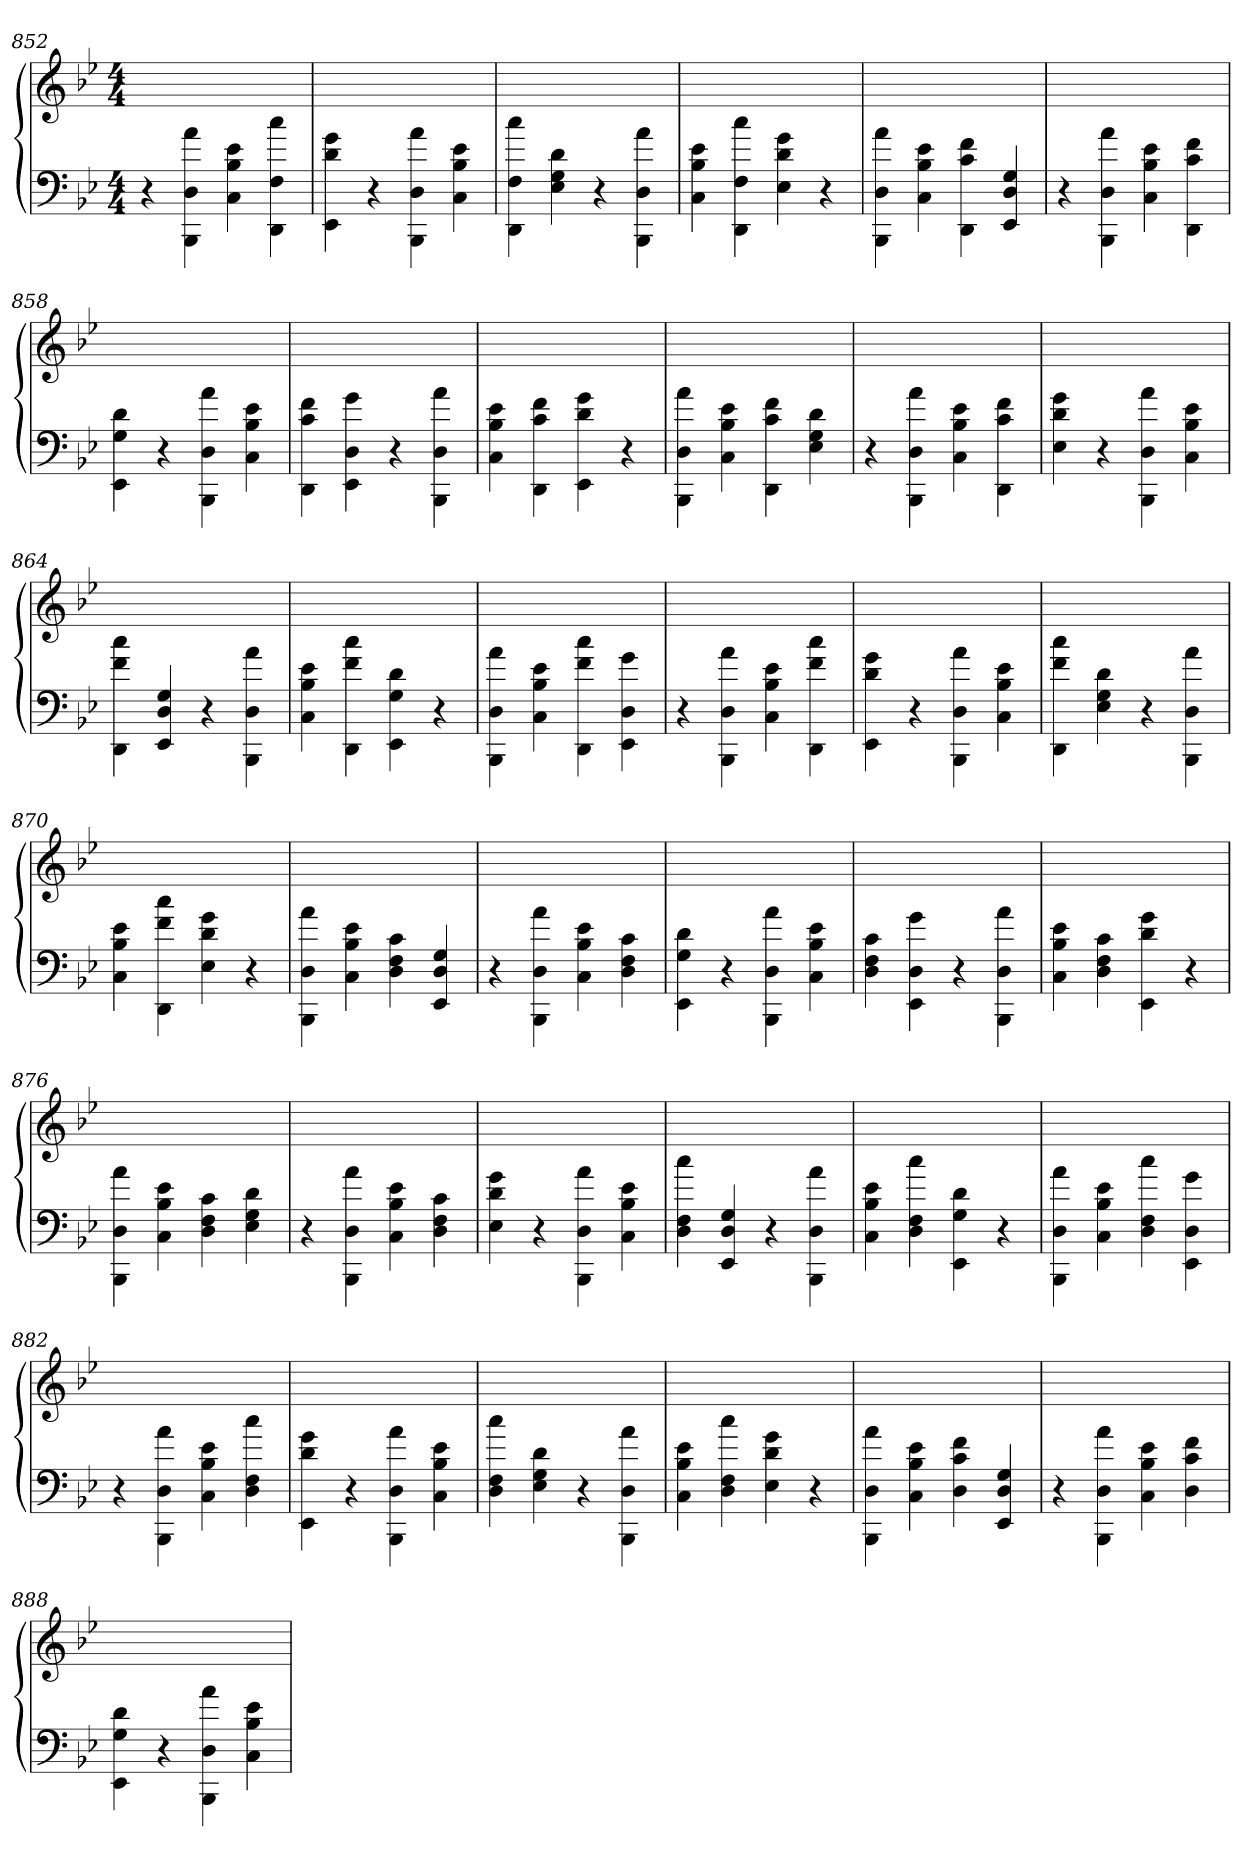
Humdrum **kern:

**kern	**kern
*part2	*part1
*staff2	*staff1
*clefF4	*clefG2
*k[b-e-]	*k[b-e-]
*B-:	*B-:
*M4/4	*M4/4
=852	=852
4r	1ryy
4BBB- 4D 4a	.
4C 4B- 4e-	.
4DD 4F 4cc	.
=853	=853
4EE- 4d 4g	1ryy
4r	.
4BBB- 4D 4a	.
4C 4B- 4e-	.
=854	=854
4DD 4F 4cc	1ryy
4E- 4G 4d	.
4r	.
4BBB- 4D 4a	.
=855	=855
4C 4B- 4e-	1ryy
4DD 4F 4cc	.
4E- 4d 4g	.
4r	.
=856	=856
4BBB- 4D 4a	1ryy
4C 4B- 4e-	.
4DD 4c 4f	.
4EE- 4D 4G	.
=857	=857
4r	1ryy
4BBB- 4D 4a	.
4C 4B- 4e-	.
4DD 4c 4f	.
=858	=858
4EE- 4G 4d	1ryy
4r	.
4BBB- 4D 4a	.
4C 4B- 4e-	.
=859	=859
4DD 4c 4f	1ryy
4EE- 4D 4g	.
4r	.
4BBB- 4D 4a	.
=860	=860
4C 4B- 4e-	1ryy
4DD 4c 4f	.
4EE- 4d 4g	.
4r	.
=861	=861
4BBB- 4D 4a	1ryy
4C 4B- 4e-	.
4DD 4c 4f	.
4E- 4G 4d	.
=862	=862
4r	1ryy
4BBB- 4D 4a	.
4C 4B- 4e-	.
4DD 4c 4f	.
=863	=863
4E- 4d 4g	1ryy
4r	.
4BBB- 4D 4a	.
4C 4B- 4e-	.
=864	=864
4DD 4f 4cc	1ryy
4EE- 4D 4G	.
4r	.
4BBB- 4D 4a	.
=865	=865
4C 4B- 4e-	1ryy
4DD 4f 4cc	.
4EE- 4G 4d	.
4r	.
=866	=866
4BBB- 4D 4a	1ryy
4C 4B- 4e-	.
4DD 4f 4cc	.
4EE- 4D 4g	.
=867	=867
4r	1ryy
4BBB- 4D 4a	.
4C 4B- 4e-	.
4DD 4f 4cc	.
=868	=868
4EE- 4d 4g	1ryy
4r	.
4BBB- 4D 4a	.
4C 4B- 4e-	.
=869	=869
4DD 4f 4cc	1ryy
4E- 4G 4d	.
4r	.
4BBB- 4D 4a	.
=870	=870
4C 4B- 4e-	1ryy
4DD 4f 4cc	.
4E- 4d 4g	.
4r	.
=871	=871
4BBB- 4D 4a	1ryy
4C 4B- 4e-	.
4D 4F 4c	.
4EE- 4D 4G	.
=872	=872
4r	1ryy
4BBB- 4D 4a	.
4C 4B- 4e-	.
4D 4F 4c	.
=873	=873
4EE- 4G 4d	1ryy
4r	.
4BBB- 4D 4a	.
4C 4B- 4e-	.
=874	=874
4D 4F 4c	1ryy
4EE- 4D 4g	.
4r	.
4BBB- 4D 4a	.
=875	=875
4C 4B- 4e-	1ryy
4D 4F 4c	.
4EE- 4d 4g	.
4r	.
=876	=876
4BBB- 4D 4a	1ryy
4C 4B- 4e-	.
4D 4F 4c	.
4E- 4G 4d	.
=877	=877
4r	1ryy
4BBB- 4D 4a	.
4C 4B- 4e-	.
4D 4F 4c	.
=878	=878
4E- 4d 4g	1ryy
4r	.
4BBB- 4D 4a	.
4C 4B- 4e-	.
=879	=879
4D 4F 4cc	1ryy
4EE- 4D 4G	.
4r	.
4BBB- 4D 4a	.
=880	=880
4C 4B- 4e-	1ryy
4D 4F 4cc	.
4EE- 4G 4d	.
4r	.
=881	=881
4BBB- 4D 4a	1ryy
4C 4B- 4e-	.
4D 4F 4cc	.
4EE- 4D 4g	.
=882	=882
4r	1ryy
4BBB- 4D 4a	.
4C 4B- 4e-	.
4D 4F 4cc	.
=883	=883
4EE- 4d 4g	1ryy
4r	.
4BBB- 4D 4a	.
4C 4B- 4e-	.
=884	=884
4D 4F 4cc	1ryy
4E- 4G 4d	.
4r	.
4BBB- 4D 4a	.
=885	=885
4C 4B- 4e-	1ryy
4D 4F 4cc	.
4E- 4d 4g	.
4r	.
=886	=886
4BBB- 4D 4a	1ryy
4C 4B- 4e-	.
4D 4c 4f	.
4EE- 4D 4G	.
=887	=887
4r	1ryy
4BBB- 4D 4a	.
4C 4B- 4e-	.
4D 4c 4f	.
=888	=888
4EE- 4G 4d	1ryy
4r	.
4BBB- 4D 4a	.
4C 4B- 4e-	.
=	=
*-	*-
